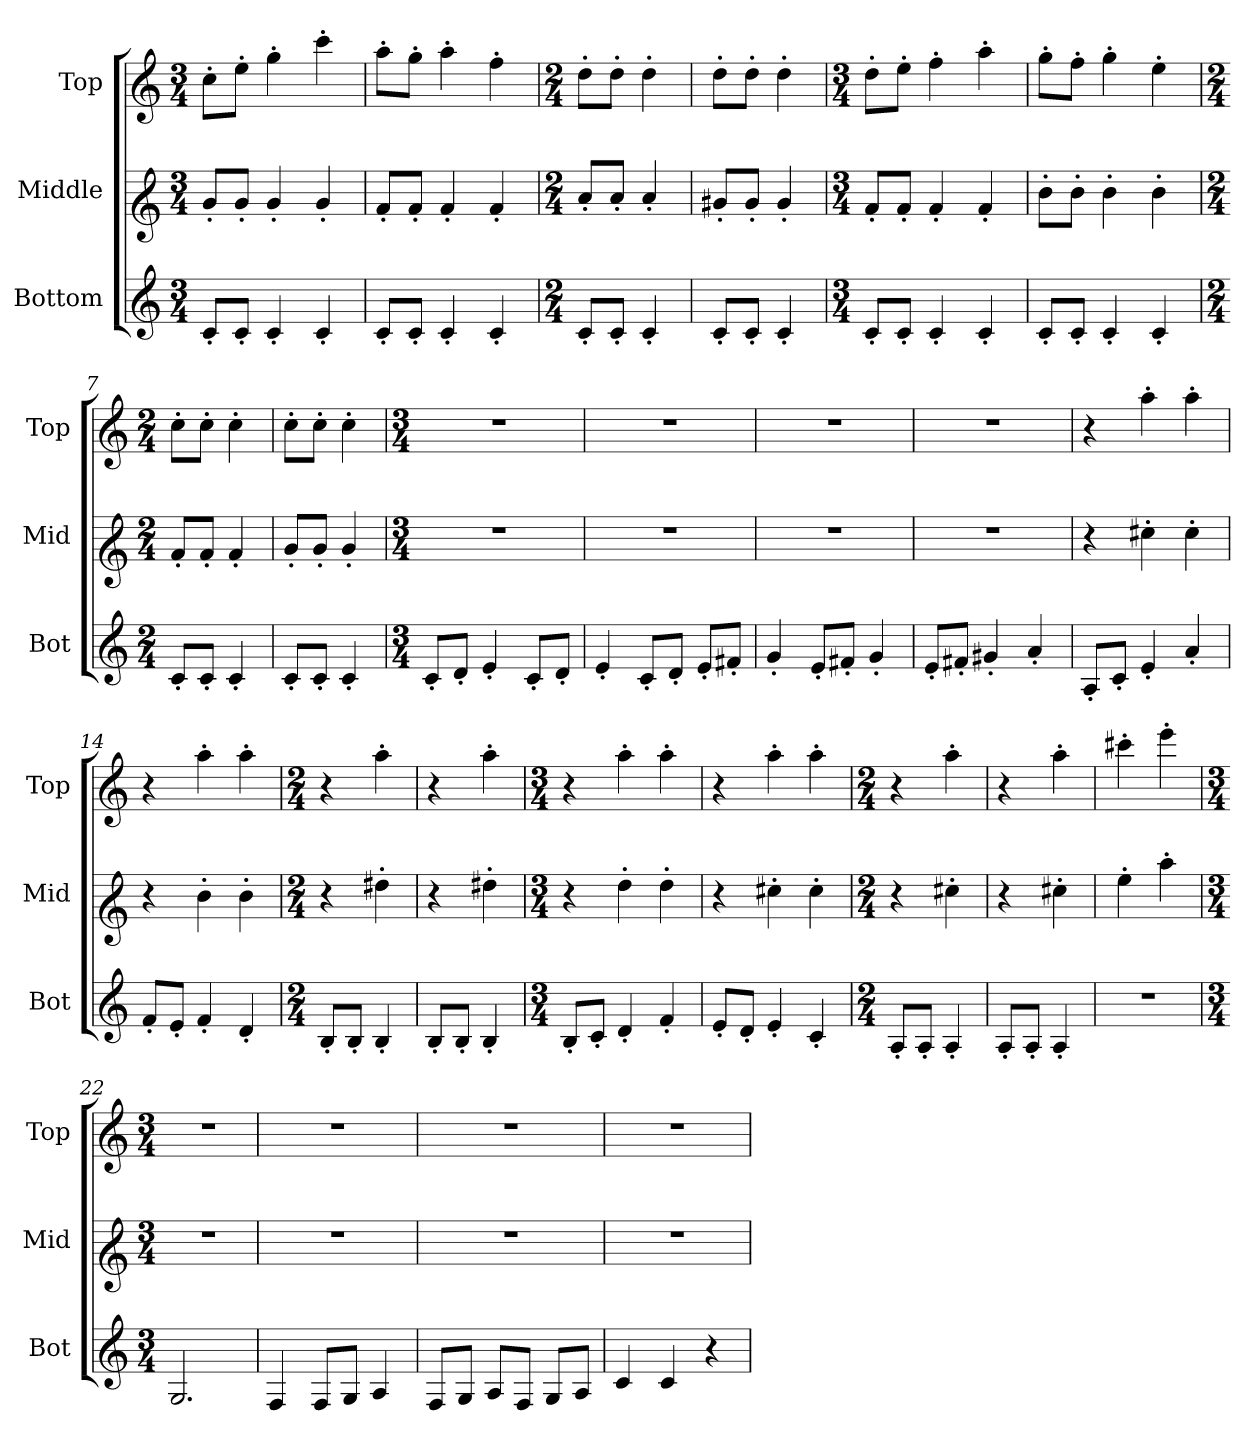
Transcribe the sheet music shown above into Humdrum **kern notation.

**kern	**kern	**kern
*part3	*part2	*part1
*staff3	*staff2	*staff1
*I"Bottom	*I"Middle	*I"Top
*I'Bot	*I'Mid	*I'Top
*clefG2	*clefG1	*clefG2
*k[]	*k[]	*k[]
*M3/4	*M3/4	*M3/4
=1	=1	=1
8c'/L	8b'/L	8cc'\L
8c'/J	8b'/J	8ee'\J
4c'/	4b'/	4gg'\
4c'/	4b'/	4ccc'\
=2	=2	=2
8c'/L	8a'/L	8aa'\L
8c'/J	8a'/J	8gg'\J
4c'/	4a'/	4aa'\
4c'/	4a'/	4ff'\
=3	=3	=3
*M2/4	*M2/4	*M2/4
8c'/L	8cc'/L	8dd'\L
8c'/J	8cc'/J	8dd'\J
4c'/	4cc'/	4dd'\
=4	=4	=4
8c'/L	8b#X'/L	8dd'\L
8c'/J	8b#'/J	8dd'\J
4c'/	4b#'/	4dd'\
=5	=5	=5
*M3/4	*M3/4	*M3/4
8c'/L	8a'/L	8dd'\L
8c'/J	8a'/J	8ee'\J
4c'/	4a'/	4ff'\
4c'/	4a'/	4aa'\
=6	=6	=6
8c'/L	8dd'\L	8gg'\L
8c'/J	8dd'\J	8ff'\J
4c'/	4dd'\	4gg'\
4c'/	4dd'\	4ee'\
!!LO:LB:g=z
=7	=7	=7
*M2/4	*M2/4	*M2/4
8c'/L	8a'/L	8cc'\L
8c'/J	8a'/J	8cc'\J
4c'/	4a'/	4cc'\
=8	=8	=8
8c'/L	8b'/L	8cc'\L
8c'/J	8b'/J	8cc'\J
4c'/	4b'/	4cc'\
=9	=9	=9
*M3/4	*M3/4	*M3/4
8c'/L	2.r	2.r
8d'/J	.	.
4e'/	.	.
8c'/L	.	.
8d'/J	.	.
=10	=10	=10
4e'/	2.r	2.r
8c'/L	.	.
8d'/J	.	.
8e'/L	.	.
8f#X'/J	.	.
=11	=11	=11
4g'/	2.r	2.r
8e'/L	.	.
8f#X'/J	.	.
4g'/	.	.
=12	=12	=12
8e'/L	2.r	2.r
8f#X'/J	.	.
4g#X'/	.	.
4a'/	.	.
=13	=13	=13
8A'/L	4r	4r
8c'/J	.	.
4e'/	4ee#X'\	4aa'\
4a'/	4ee#'\	4aa'\
!!LO:LB:g=z
=14	=14	=14
8f'/L	4r	4r
8e'/J	.	.
4f'/	4dd'\	4aa'\
4d'/	4dd'\	4aa'\
=15	=15	=15
*M2/4	*M2/4	*M2/4
8B'/L	4r	4r
8B'/J	.	.
4B'/	4ff#X'\	4aa'\
=16	=16	=16
8B'/L	4r	4r
8B'/J	.	.
4B'/	4ff#X'\	4aa'\
=17	=17	=17
*M3/4	*M3/4	*M3/4
8B'/L	4r	4r
8c'/J	.	.
4d'/	4ff'\	4aa'\
4f'/	4ff'\	4aa'\
=18	=18	=18
8e'/L	4r	4r
8d'/J	.	.
4e'/	4ee#X'\	4aa'\
4c'/	4ee#'\	4aa'\
=19	=19	=19
*M2/4	*M2/4	*M2/4
8A'/L	4r	4r
8A'/J	.	.
4A'/	4ee#X'\	4aa'\
=20	=20	=20
8A'/L	4r	4r
8A'/J	.	.
4A'/	4ee#X'\	4aa'\
=21	=21	=21
2r	4gg'\	4ccc#X'\
.	4ccc'\	4eee'\
!!LO:PB:g=z
=22	=22	=22
*M3/4	*M3/4	*M3/4
2.G/	2.r	2.r
=23	=23	=23
4F/	2.r	2.r
8F/L	.	.
8G/J	.	.
4A/	.	.
=24	=24	=24
8F/L	2.r	2.r
8G/J	.	.
8A/L	.	.
8F/J	.	.
8G/L	.	.
8A/J	.	.
=25	=25	=25
4c/	2.r	2.r
4c/	.	.
4r	.	.
=	=	=
*-	*-	*-
